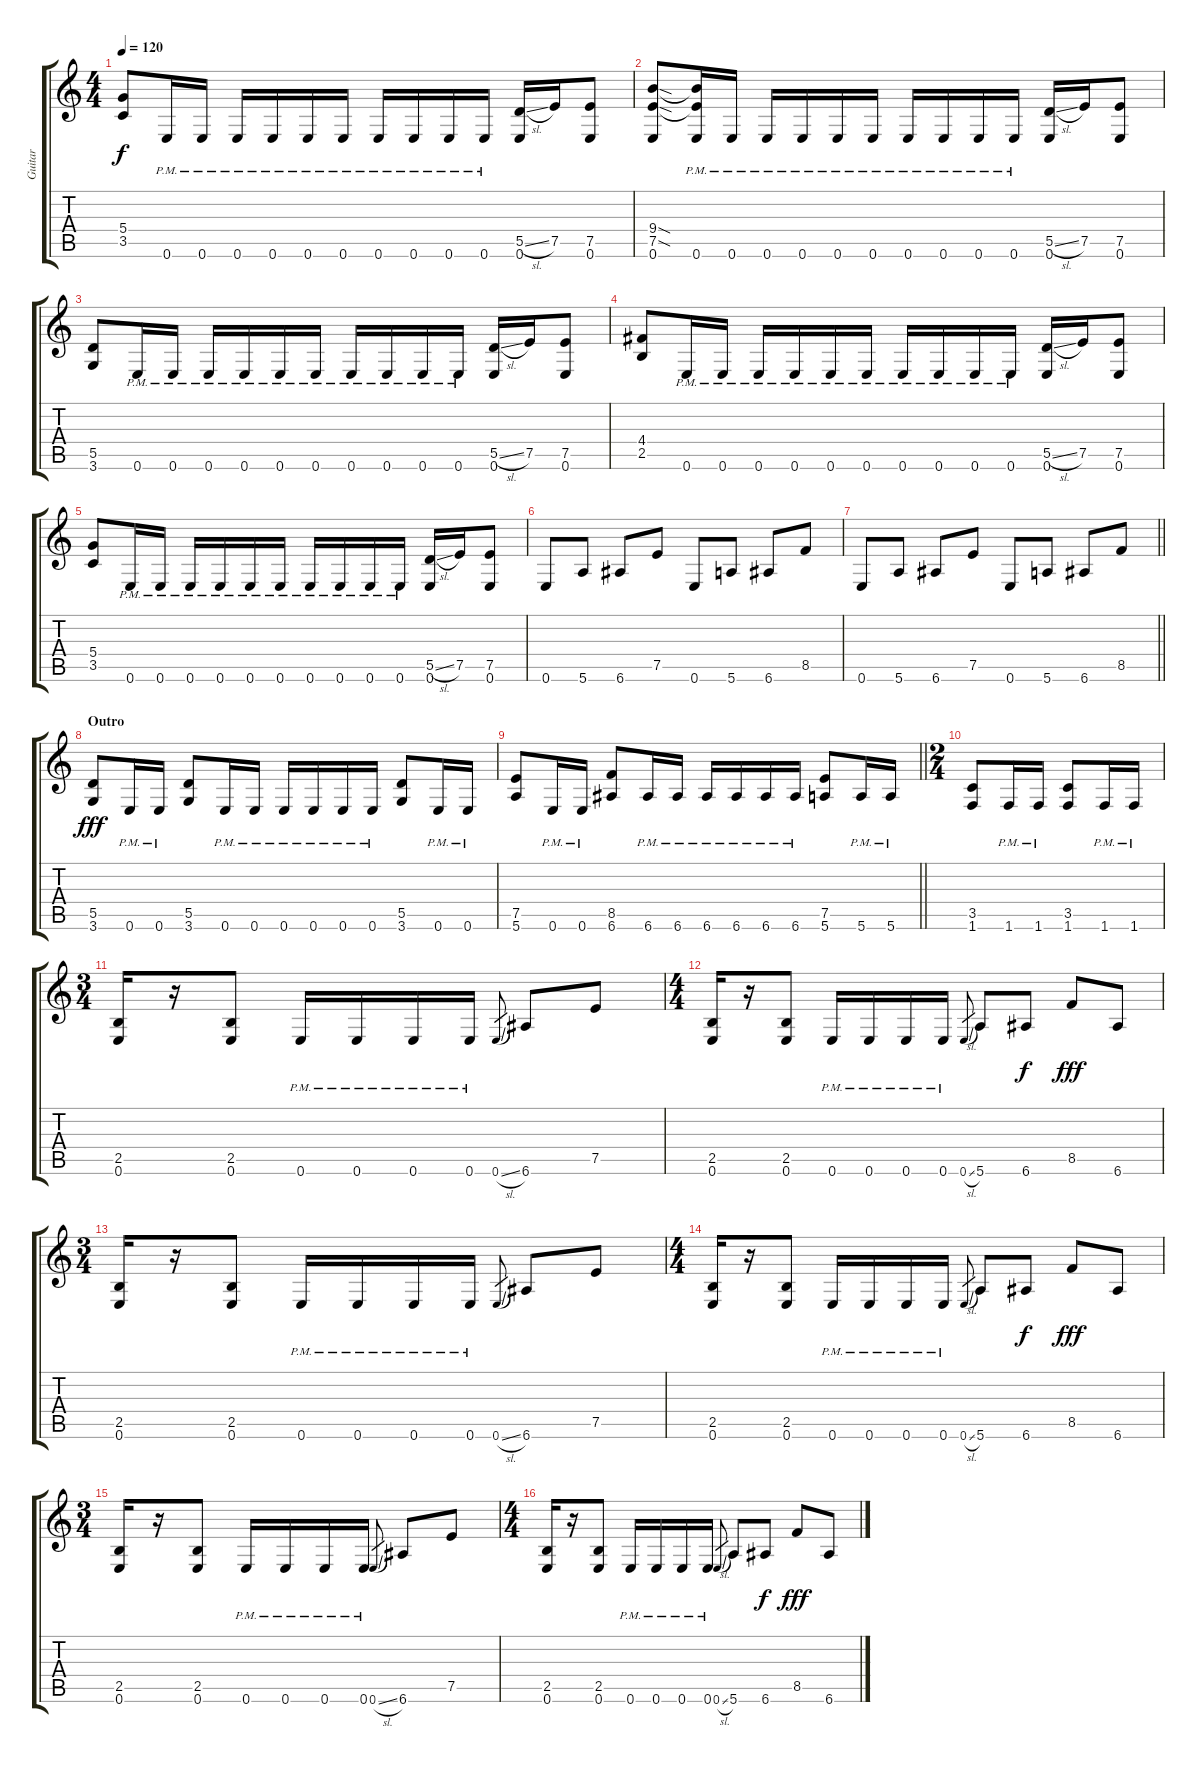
\track ("Guitar" "Guitar") {instrument distortionguitar}
\staff {score tabs}
\tuning (E4 B3 G3 D3 A2 E2) {hide}
\ts (4 4)
\tempo 120
\clef g2
\ks c
(5.4 3.5).8{dy f} 0.6{pm}.16 0.6{pm}.16 0.6{pm}.16 0.6{pm}.16 0.6{pm}.16 0.6{pm}.16 0.6{pm}.16 0.6{pm}.16 0.6{pm}.16 0.6{pm}.16 (5.5{sl} 0.6).16 7.5.16 (7.5 0.6).8 |
(9.4{sod} 7.5{sod} 0.6).8 (9.4{t} 7.5{t} 0.6{pm}).16 0.6{pm}.16 0.6{pm}.16 0.6{pm}.16 0.6{pm}.16 0.6{pm}.16 0.6{pm}.16 0.6{pm}.16 0.6{pm}.16 0.6{pm}.16 (5.5{sl} 0.6).16 7.5.16 (7.5 0.6).8 |
(5.5 3.6).8 0.6{pm}.16 0.6{pm}.16 0.6{pm}.16 0.6{pm}.16 0.6{pm}.16 0.6{pm}.16 0.6{pm}.16 0.6{pm}.16 0.6{pm}.16 0.6{pm}.16 (5.5{sl} 0.6).16 7.5.16 (7.5 0.6).8 |
(4.4 2.5).8 0.6{pm}.16 0.6{pm}.16 0.6{pm}.16 0.6{pm}.16 0.6{pm}.16 0.6{pm}.16 0.6{pm}.16 0.6{pm}.16 0.6{pm}.16 0.6{pm}.16 (5.5{sl} 0.6).16 7.5.16 (7.5 0.6).8 |
(5.4 3.5).8 0.6{pm}.16 0.6{pm}.16 0.6{pm}.16 0.6{pm}.16 0.6{pm}.16 0.6{pm}.16 0.6{pm}.16 0.6{pm}.16 0.6{pm}.16 0.6{pm}.16 (5.5{sl} 0.6).16 7.5.16 (7.5 0.6).8 |
0.6.8 5.6.8 6.6.8 7.5.8 0.6.8 5.6.8 6.6.8 8.5.8 |
\barLineRight lightlight
0.6.8 5.6.8 6.6.8 7.5.8 0.6.8 5.6.8 6.6.8 8.5.8 |
\section ("" "Outro")
(5.5 3.6).8{dy fff} 0.6{pm}.16 0.6{pm}.16 (5.5 3.6).8 0.6{pm}.16 0.6{pm}.16 0.6{pm}.16 0.6{pm}.16 0.6{pm}.16 0.6{pm}.16 (5.5 3.6).8 0.6{pm}.16 0.6{pm}.16 |
\barLineRight lightlight
(7.5 5.6).8 0.6{pm}.16 0.6{pm}.16 (8.5 6.6).8 6.6{pm}.16 6.6{pm}.16 6.6{pm}.16 6.6{pm}.16 6.6{pm}.16 6.6{pm}.16 (7.5 5.6).8 5.6{pm}.16 5.6{pm}.16 |
\ts (2 4)
(3.5 1.6).8 1.6{pm}.16 1.6{pm}.16 (3.5 1.6).8 1.6{pm}.16 1.6{pm}.16 |
\ts (3 4)
(2.5 0.6).16 r.16 (2.5 0.6).8 0.6{pm}.16 0.6{pm}.16 0.6{pm}.16 0.6{pm}.16 0.6{sl}.8{gr} 6.6.8 7.5.8 |
\ts (4 4)
(2.5 0.6).16 r.16 (2.5 0.6).8 0.6{pm}.16 0.6{pm}.16 0.6{pm}.16 0.6{pm}.16 0.6{sl}.8{gr} 5.6.8 6.6.8{dy f} 8.5.8{dy fff} 6.6.8 |
\ts (3 4)
(2.5 0.6).16 r.16 (2.5 0.6).8 0.6{pm}.16 0.6{pm}.16 0.6{pm}.16 0.6{pm}.16 0.6{sl}.8{gr} 6.6.8 7.5.8 |
\ts (4 4)
(2.5 0.6).16 r.16 (2.5 0.6).8 0.6{pm}.16 0.6{pm}.16 0.6{pm}.16 0.6{pm}.16 0.6{sl}.8{gr} 5.6.8 6.6.8{dy f} 8.5.8{dy fff} 6.6.8 |
\ts (3 4)
(2.5 0.6).16 r.16 (2.5 0.6).8 0.6{pm}.16 0.6{pm}.16 0.6{pm}.16 0.6{pm}.16 0.6{sl}.8{gr} 6.6.8 7.5.8 |
\ts (4 4)
(2.5 0.6).16 r.16 (2.5 0.6).8 0.6{pm}.16 0.6{pm}.16 0.6{pm}.16 0.6{pm}.16 0.6{sl}.8{gr} 5.6.8 6.6.8{dy f} 8.5.8{dy fff} 6.6.8
